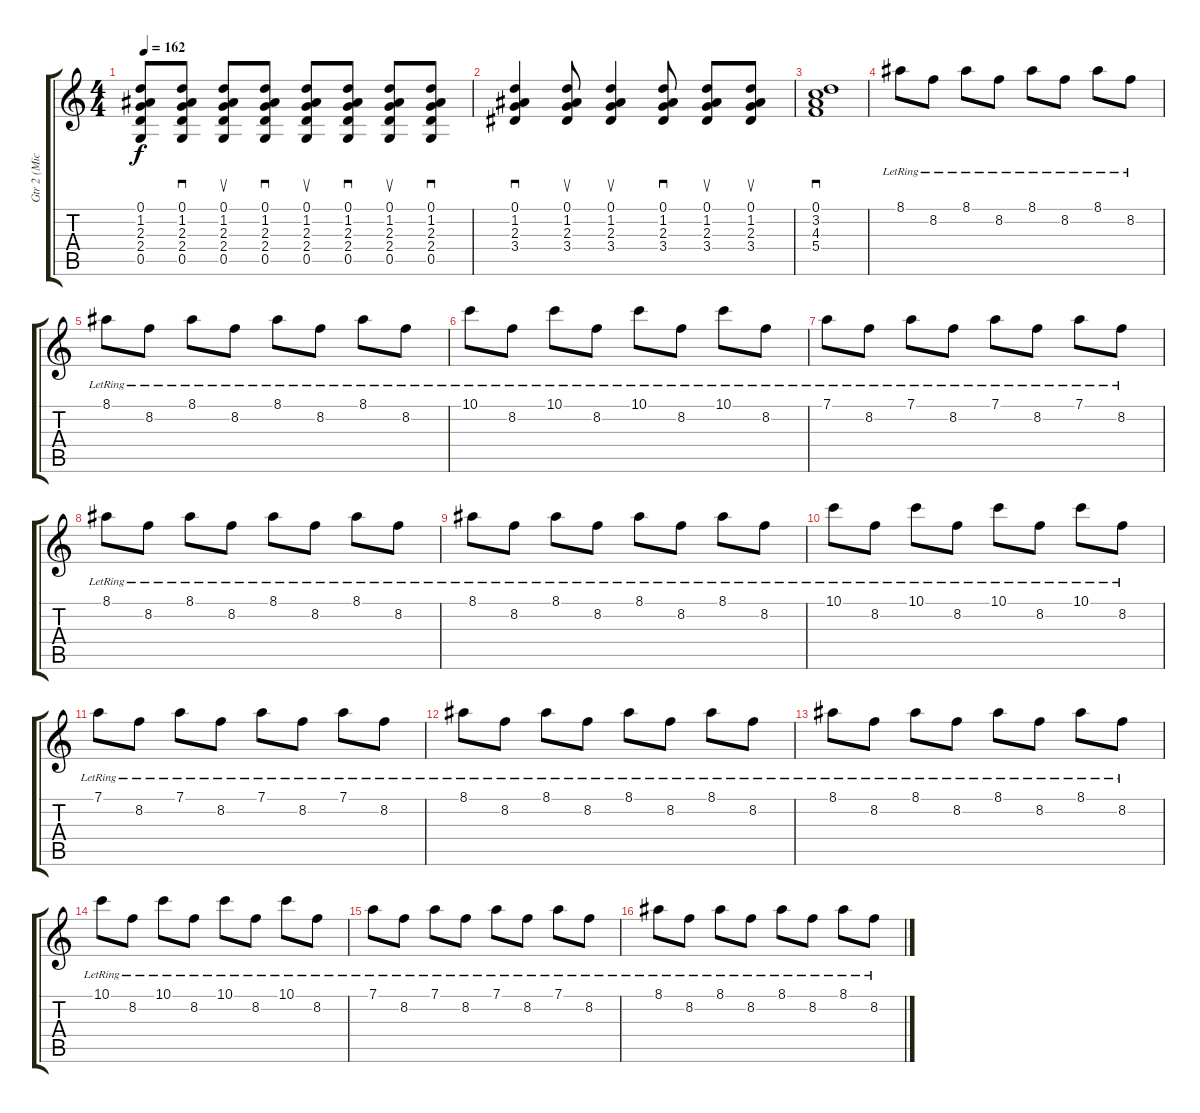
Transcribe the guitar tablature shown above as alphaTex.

\track ("Gtr 2 (Michael Padget)" "Gtr 2 (Mic") {instrument acousticguitarsteel}
\staff {score tabs}
\tuning (D4 A3 F3 C3 G2 C2) {hide}
\ts (4 4)
\tempo 162
\clef g2
\ks c
(0.1{t} 1.2{t} 2.3{t} 2.4{t} 0.5{t}).8{dy f} (0.1 1.2 2.3 2.4 0.5).8{sd} (0.1 1.2 2.3 2.4 0.5).8{su} (0.1 1.2 2.3 2.4 0.5).8{sd} (0.1 1.2 2.3 2.4 0.5).8{su} (0.1 1.2 2.3 2.4 0.5).8{sd} (0.1 1.2 2.3 2.4 0.5).8{su} (0.1 1.2 2.3 2.4 0.5).8{sd} |
(0.1 1.2 2.3 3.4).4{sd} (0.1 1.2 2.3 3.4).8{su} (0.1 1.2 2.3 3.4).4{su} (0.1 1.2 2.3 3.4).8{sd} (0.1 1.2 2.3 3.4).8{su} (0.1 1.2 2.3 3.4).8{su} |
(0.1 3.2 4.3 5.4).1{sd} |
8.1{lr}.8 8.2{lr}.8 8.1{lr}.8 8.2{lr}.8 8.1{lr}.8 8.2{lr}.8 8.1{lr}.8 8.2{lr}.8 |
8.1{lr}.8 8.2{lr}.8 8.1{lr}.8 8.2{lr}.8 8.1{lr}.8 8.2{lr}.8 8.1{lr}.8 8.2{lr}.8 |
10.1{lr}.8 8.2{lr}.8 10.1{lr}.8 8.2{lr}.8 10.1{lr}.8 8.2{lr}.8 10.1{lr}.8 8.2{lr}.8 |
7.1{lr}.8 8.2{lr}.8 7.1{lr}.8 8.2{lr}.8 7.1{lr}.8 8.2{lr}.8 7.1{lr}.8 8.2{lr}.8 |
8.1{lr}.8 8.2{lr}.8 8.1{lr}.8 8.2{lr}.8 8.1{lr}.8 8.2{lr}.8 8.1{lr}.8 8.2{lr}.8 |
8.1{lr}.8 8.2{lr}.8 8.1{lr}.8 8.2{lr}.8 8.1{lr}.8 8.2{lr}.8 8.1{lr}.8 8.2{lr}.8 |
10.1{lr}.8 8.2{lr}.8 10.1{lr}.8 8.2{lr}.8 10.1{lr}.8 8.2{lr}.8 10.1{lr}.8 8.2{lr}.8 |
7.1{lr}.8 8.2{lr}.8 7.1{lr}.8 8.2{lr}.8 7.1{lr}.8 8.2{lr}.8 7.1{lr}.8 8.2{lr}.8 |
8.1{lr}.8 8.2{lr}.8 8.1{lr}.8 8.2{lr}.8 8.1{lr}.8 8.2{lr}.8 8.1{lr}.8 8.2{lr}.8 |
8.1{lr}.8 8.2{lr}.8 8.1{lr}.8 8.2{lr}.8 8.1{lr}.8 8.2{lr}.8 8.1{lr}.8 8.2{lr}.8 |
10.1{lr}.8 8.2{lr}.8 10.1{lr}.8 8.2{lr}.8 10.1{lr}.8 8.2{lr}.8 10.1{lr}.8 8.2{lr}.8 |
7.1{lr}.8 8.2{lr}.8 7.1{lr}.8 8.2{lr}.8 7.1{lr}.8 8.2{lr}.8 7.1{lr}.8 8.2{lr}.8 |
8.1{lr}.8 8.2{lr}.8 8.1{lr}.8 8.2{lr}.8 8.1{lr}.8 8.2{lr}.8 8.1{lr}.8 8.2{lr}.8
